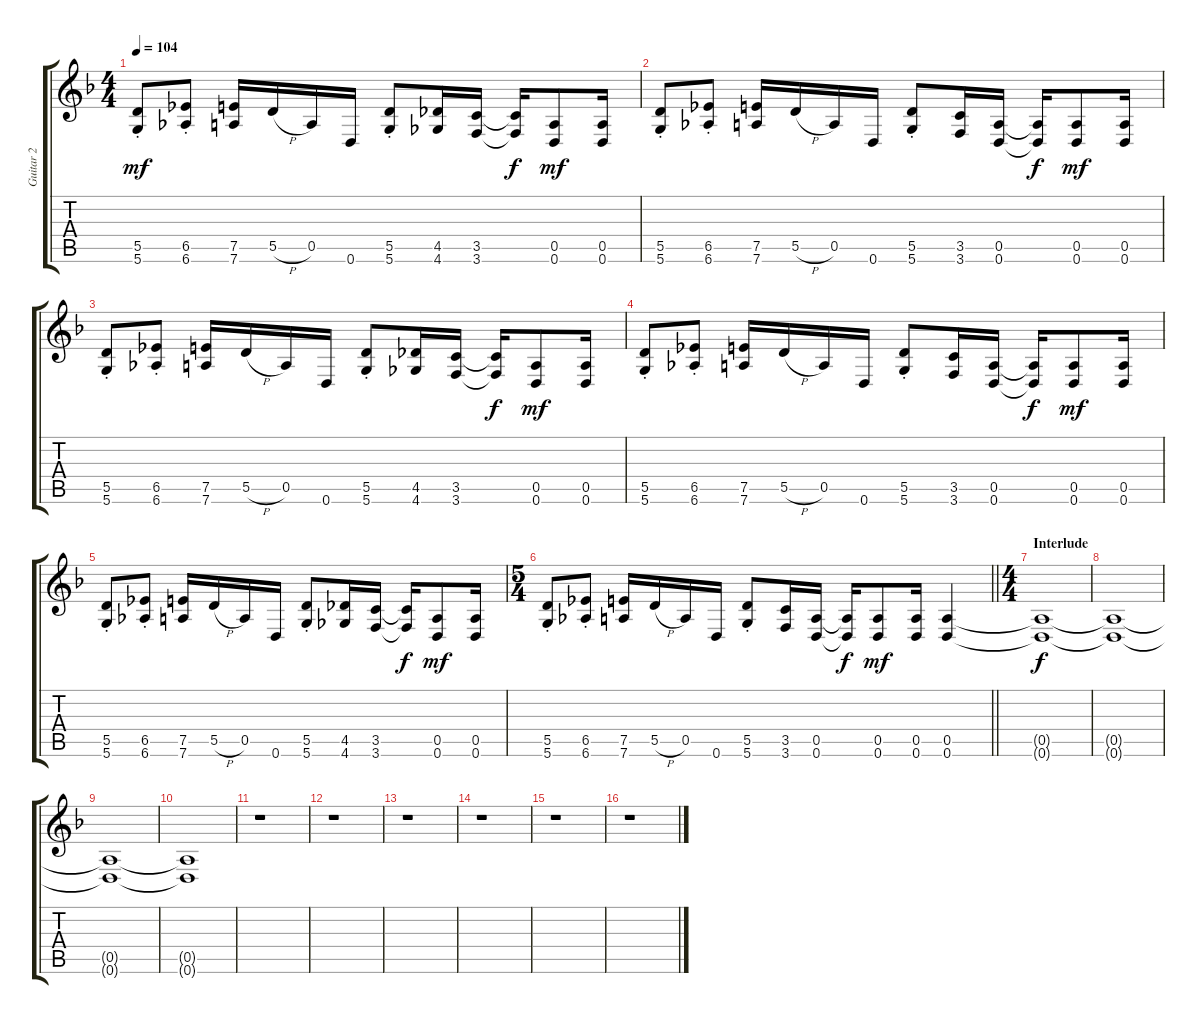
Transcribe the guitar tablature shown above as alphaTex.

\track ("Guitar 2" "Guitar 2") {instrument distortionguitar}
\staff {score tabs}
\tuning (E4 B3 G3 D3 A2 D2) {hide}
\ts (4 4)
\tempo 104
\clef g2
\ks f
(5.5 5.6{st}).8{dy mf} (6.5{st} 6.6).8 (7.5 7.6).16 5.5{h}.16 0.5.16 0.6.16 (5.5{st} 5.6).8 (4.5 4.6).16 (3.5 3.6).16 (3.5{t} 3.6{t}).16{dy f} (0.5 0.6).8{dy mf} (0.5 0.6).16 |
(5.5 5.6{st}).8 (6.5{st} 6.6).8 (7.5 7.6).16 5.5{h}.16 0.5.16 0.6.16 (5.5{st} 5.6).8 (3.5 3.6).16 (0.5 0.6).16 (0.5{t} 0.6{t}).16{dy f} (0.5 0.6).8{dy mf} (0.5 0.6).16 |
(5.5 5.6{st}).8 (6.5{st} 6.6).8 (7.5 7.6).16 5.5{h}.16 0.5.16 0.6.16 (5.5{st} 5.6).8 (4.5 4.6).16 (3.5 3.6).16 (3.5{t} 3.6{t}).16{dy f} (0.5 0.6).8{dy mf} (0.5 0.6).16 |
(5.5 5.6{st}).8 (6.5{st} 6.6).8 (7.5 7.6).16 5.5{h}.16 0.5.16 0.6.16 (5.5{st} 5.6).8 (3.5 3.6).16 (0.5 0.6).16 (0.5{t} 0.6{t}).16{dy f} (0.5 0.6).8{dy mf} (0.5 0.6).16 |
(5.5 5.6{st}).8 (6.5{st} 6.6).8 (7.5 7.6).16 5.5{h}.16 0.5.16 0.6.16 (5.5{st} 5.6).8 (4.5 4.6).16 (3.5 3.6).16 (3.5{t} 3.6{t}).16{dy f} (0.5 0.6).8{dy mf} (0.5 0.6).16 |
\ts (5 4)
\barLineRight lightlight
(5.5 5.6{st}).8 (6.5{st} 6.6).8 (7.5 7.6).16 5.5{h}.16 0.5.16 0.6.16 (5.5{st} 5.6).8 (3.5 3.6).16 (0.5 0.6).16 (0.5{t} 0.6{t}).16{dy f} (0.5 0.6).8{dy mf} (0.5 0.6).16 (0.5 0.6).4 |
\ts (4 4)
\section ("" "Interlude")
(0.5{t} 0.6{t}).1{dy f} |
(0.5{t} 0.6{t}).1 |
(0.5{t} 0.6{t}).1 |
(0.5{t} 0.6{t}).1 |
r.1 |
r.1 |
r.1 |
r.1 |
r.1 |
r.1
